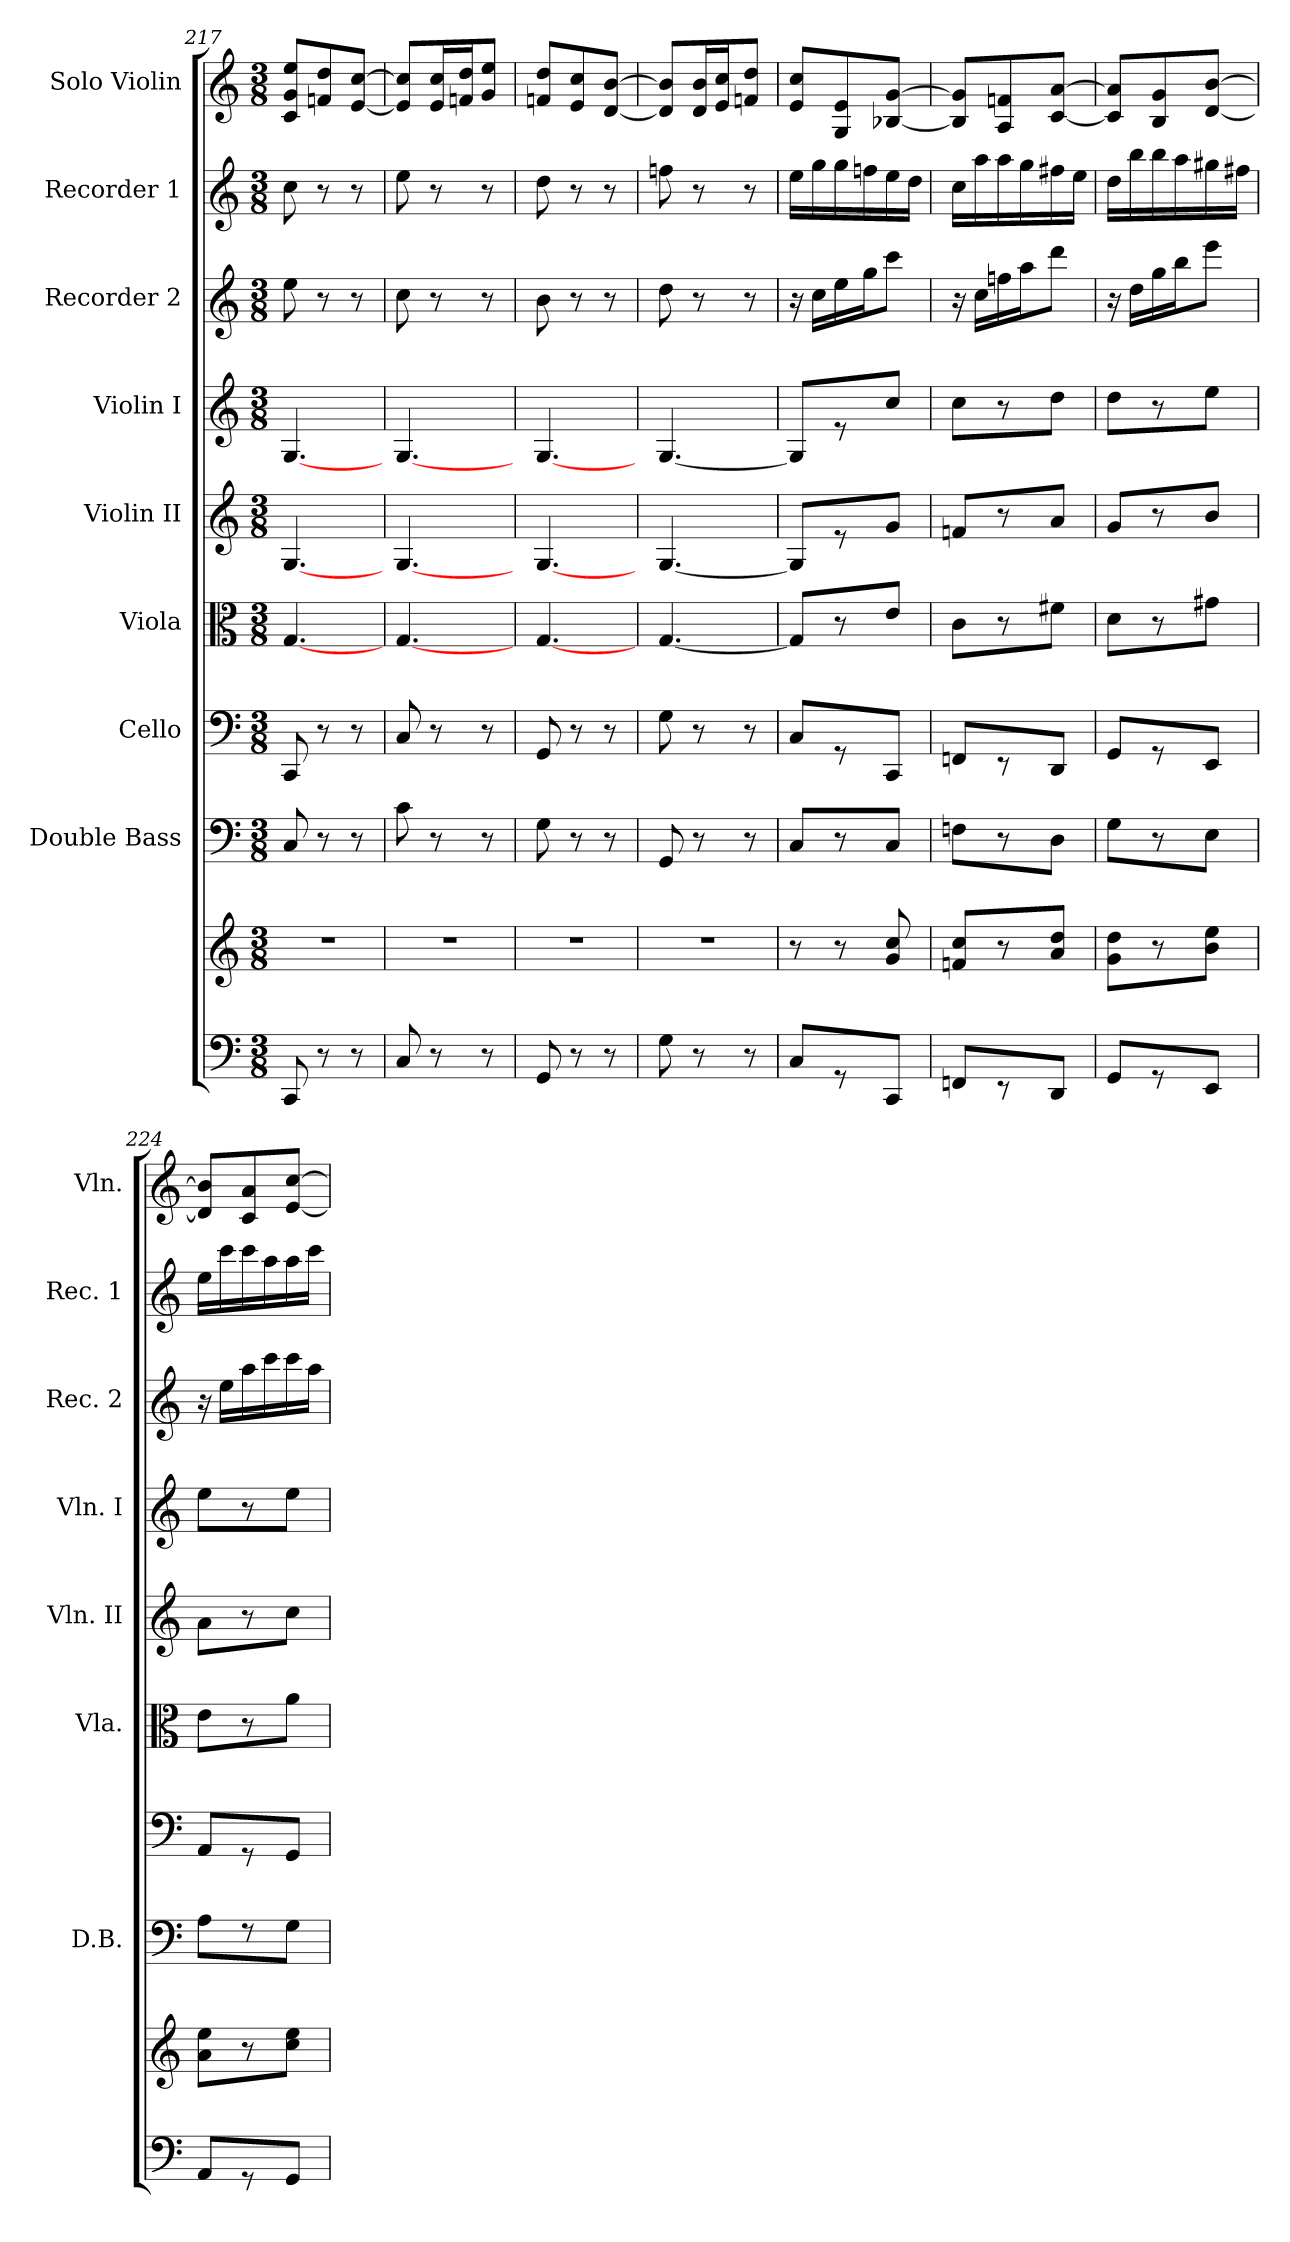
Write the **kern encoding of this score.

**kern	**kern	**kern	**kern	**kern	**kern	**kern	**kern	**kern	**kern
*part9	*part9	*part8	*part7	*part6	*part5	*part4	*part3	*part2	*part1
*staff10	*staff9	*staff8	*staff7	*staff6	*staff5	*staff4	*staff3	*staff2	*staff1
*	*	*I"Double Bass	*I"Cello	*I"Viola	*I"Violin II	*I"Violin I	*I"Recorder 2	*I"Recorder 1	*I"Solo Violin
*	*	*I'D.B.	*	*I'Vla.	*I'Vln. II	*I'Vln. I	*I'Rec. 2	*I'Rec. 1	*I'Vln.
*clefF4	*clefG2	*clefF4	*clefF4	*clefC3	*clefG2	*clefG2	*clefG2	*clefG2	*clefG2
*	*	*ITrd7c12	*	*	*	*	*	*	*
*M3/8	*M3/8	*M3/8	*M3/8	*M3/8	*M3/8	*M3/8	*M3/8	*M3/8	*M3/8
=217	=217	=217	=217	=217	=217	=217	=217	=217	=217
8CC/	4.r	8CC/	8CC/	[4.G/	[4.G/	[4.G/	8ee\	8cc\	8c/ 8g/ 8ee/L
8r	.	8r	8r	.	.	.	8r	8r	8fn/ 8dd/
8r	.	8r	8r	.	.	.	8r	8r	[8e/ [8cc/J
=218	=218	=218	=218	=218	=218	=218	=218	=218	=218
8C/	4.r	8C\	8C/	[4.G/	[4.G/	[4.G/	8cc\	8ee\	8e]/ 8cc]/L
8r	.	8r	8r	.	.	.	8r	8r	16e/ 16cc/L
.	.	.	.	.	.	.	.	.	16fn/ 16dd/J
8r	.	8r	8r	.	.	.	8r	8r	8g/ 8ee/J
=219	=219	=219	=219	=219	=219	=219	=219	=219	=219
8GG/	4.r	8GG\	8GG/	[4.G/	[4.G/	[4.G/	8b\	8dd\	8fn/ 8dd/L
8r	.	8r	8r	.	.	.	8r	8r	8e/ 8cc/
8r	.	8r	8r	.	.	.	8r	8r	[8d/ [8b/J
=220	=220	=220	=220	=220	=220	=220	=220	=220	=220
8G\	4.r	8GGG/	8G\	[4.G/	[4.G/	[4.G/	8dd\	8ffn\	8d]/ 8b]/L
8r	.	8r	8r	.	.	.	8r	8r	16d/ 16b/L
.	.	.	.	.	.	.	.	.	16e/ 16cc/J
8r	.	8r	8r	.	.	.	8r	8r	8fn/ 8dd/J
=221	=221	=221	=221	=221	=221	=221	=221	=221	=221
8C/L	8r	8CC/L	8C/L	8G/L]	8G/L]	8G/L]	16r	16ee\LL	8e/ 8cc/L
.	.	.	.	.	.	.	16cc\LL	16gg\	.
8r	8r	8r	8r	8r	8r	8r	16ee\	16gg\	8G/ 8e/
.	.	.	.	.	.	.	16gg\J	16ffn\	.
8CC/J	8g/ 8cc/	8CC/J	8CC/J	8e/J	8g/J	8cc/J	8ccc\J	16ee\	[8B-/ [8g/J
.	.	.	.	.	.	.	.	16dd\JJ	.
=222	=222	=222	=222	=222	=222	=222	=222	=222	=222
8FFn/L	8fn/ 8cc/L	8FFn\L	8FFn/L	8c\L	8fn/L	8cc\L	16r	16cc\LL	8B-]/ 8g]/L
.	.	.	.	.	.	.	16cc\LL	16aa\	.
8r	8r	8r	8r	8r	8r	8r	16ffn\	16aa\	8A/ 8fn/
.	.	.	.	.	.	.	16aa\J	16gg\	.
8DD/J	8a/ 8dd/J	8DD\J	8DD/J	8f#\J	8a/J	8dd\J	8ddd\J	16ff#\	[8c/ [8a/J
.	.	.	.	.	.	.	.	16ee\JJ	.
=223	=223	=223	=223	=223	=223	=223	=223	=223	=223
8GG/L	8g\ 8dd\L	8GG\L	8GG/L	8d\L	8g/L	8dd\L	16r	16dd\LL	8c]/ 8a]/L
.	.	.	.	.	.	.	16dd\LL	16bb\	.
8r	8r	8r	8r	8r	8r	8r	16gg\	16bb\	8B/ 8g/
.	.	.	.	.	.	.	16bb\J	16aa\	.
8EE/J	8b\ 8ee\J	8EE\J	8EE/J	8g#\J	8b/J	8ee\J	8eee\J	16gg#\	[8d/ [8b/J
.	.	.	.	.	.	.	.	16ff#\JJ	.
!!LO:PB:g=z
=224	=224	=224	=224	=224	=224	=224	=224	=224	=224
8AA/L	8a\ 8ee\L	8AA\L	8AA/L	8e\L	8a\L	8ee\L	16r	16ee\LL	8d]/ 8b]/L
.	.	.	.	.	.	.	16ee\LL	16ccc\	.
8r	8r	8r	8r	8r	8r	8r	16aa\	16ccc\	8c/ 8a/
.	.	.	.	.	.	.	16ccc\	16aa\	.
8GG/J	8cc\ 8ee\J	8GG\J	8GG/J	8a\J	8cc\J	8ee\J	16ccc\	16aa\	[8e/ [8cc/J
.	.	.	.	.	.	.	16aa\JJ	16ccc\JJ	.
=	=	=	=	=	=	=	=	=	=
*-	*-	*-	*-	*-	*-	*-	*-	*-	*-
